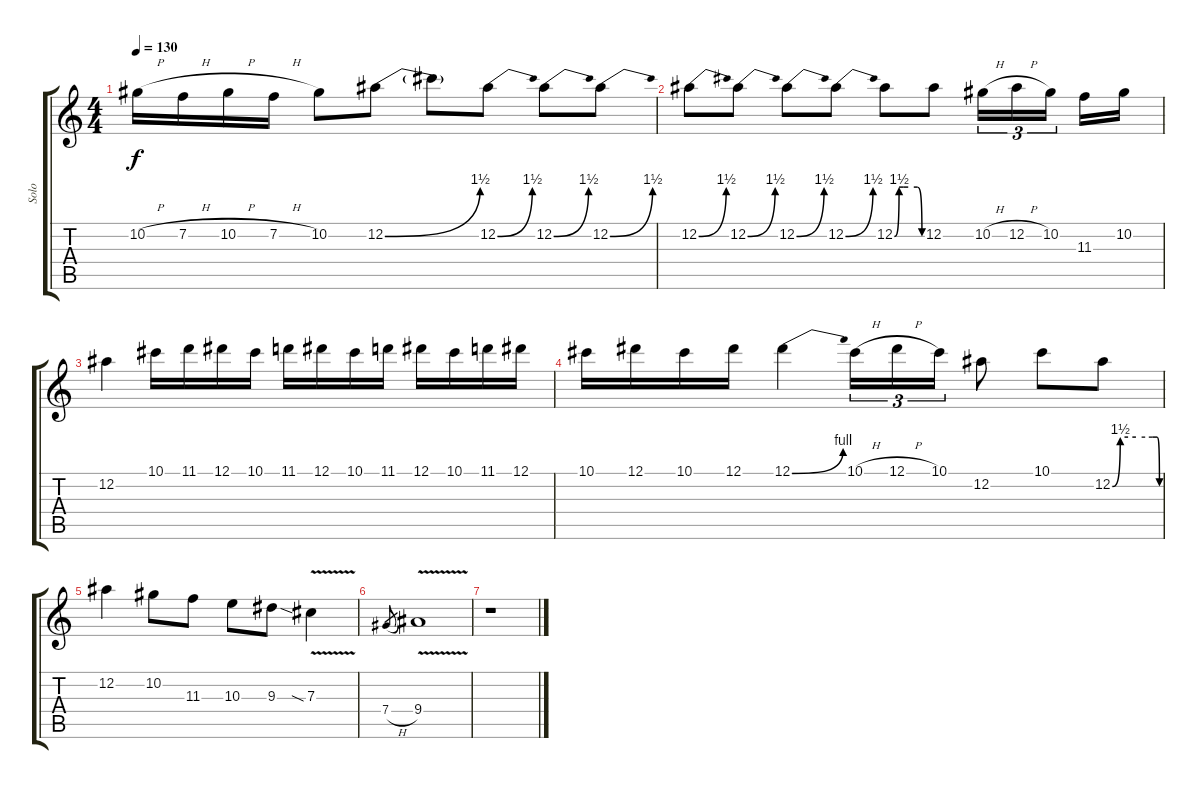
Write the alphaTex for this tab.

\track ("Solo" "Solo") {instrument distortionguitar}
\staff {score tabs}
\tuning (Eb4 Bb3 Gb3 Db3 Ab2 Eb2) {hide}
\ts (4 4)
\tempo 130
\clef g2
\ks c
10.2{h}.16{dy f} 7.2{h}.16 10.2{h}.16 7.2{h}.16 10.2.8 12.2{be (bend 0 0 60 6)}.8 12.2{t}.8 12.2{be (bend 0 0 60 6)}.8 12.2{be (bend 0 0 60 6)}.8 12.2{be (bend 0 0 60 6)}.8 |
12.2{be (bend 0 0 60 6)}.8 12.2{be (bend 0 0 60 6)}.8 12.2{be (bend 0 0 60 6)}.8 12.2{be (bend 0 0 60 6)}.8 12.2{be (custom 0 0 10 6 20 6 30 6 50 6 60 0)}.8 12.2.8 10.2{h}.16{tu (3 2)} 12.2{h}.16{tu (3 2)} 10.2.16{tu (3 2) beam splitsecondary} 11.3.16 10.2.16 |
12.2.4 10.1.16 11.1.16 12.1.16 10.1.16 11.1.16 12.1.16 10.1.16 11.1.16 12.1.16 10.1.16 11.1.16 12.1.16 |
10.1.16 12.1.16 10.1.16 12.1.16 12.1{be (bend 0 0 60 4)}.4 10.1{h}.16{tu (3 2)} 12.1{h}.16{tu (3 2)} 10.1.16{tu (3 2)} 12.2.8 10.1.8 12.2{be (custom 0 0 10 6 20 6 30 6 51 6 57 6 60 0)}.8 |
12.2.4 10.2.8 11.3.8 10.3.8 9.3.8 7.3{v sia}.4 |
7.4{h}.8{gr} 9.4{v}.1 |
r.1
